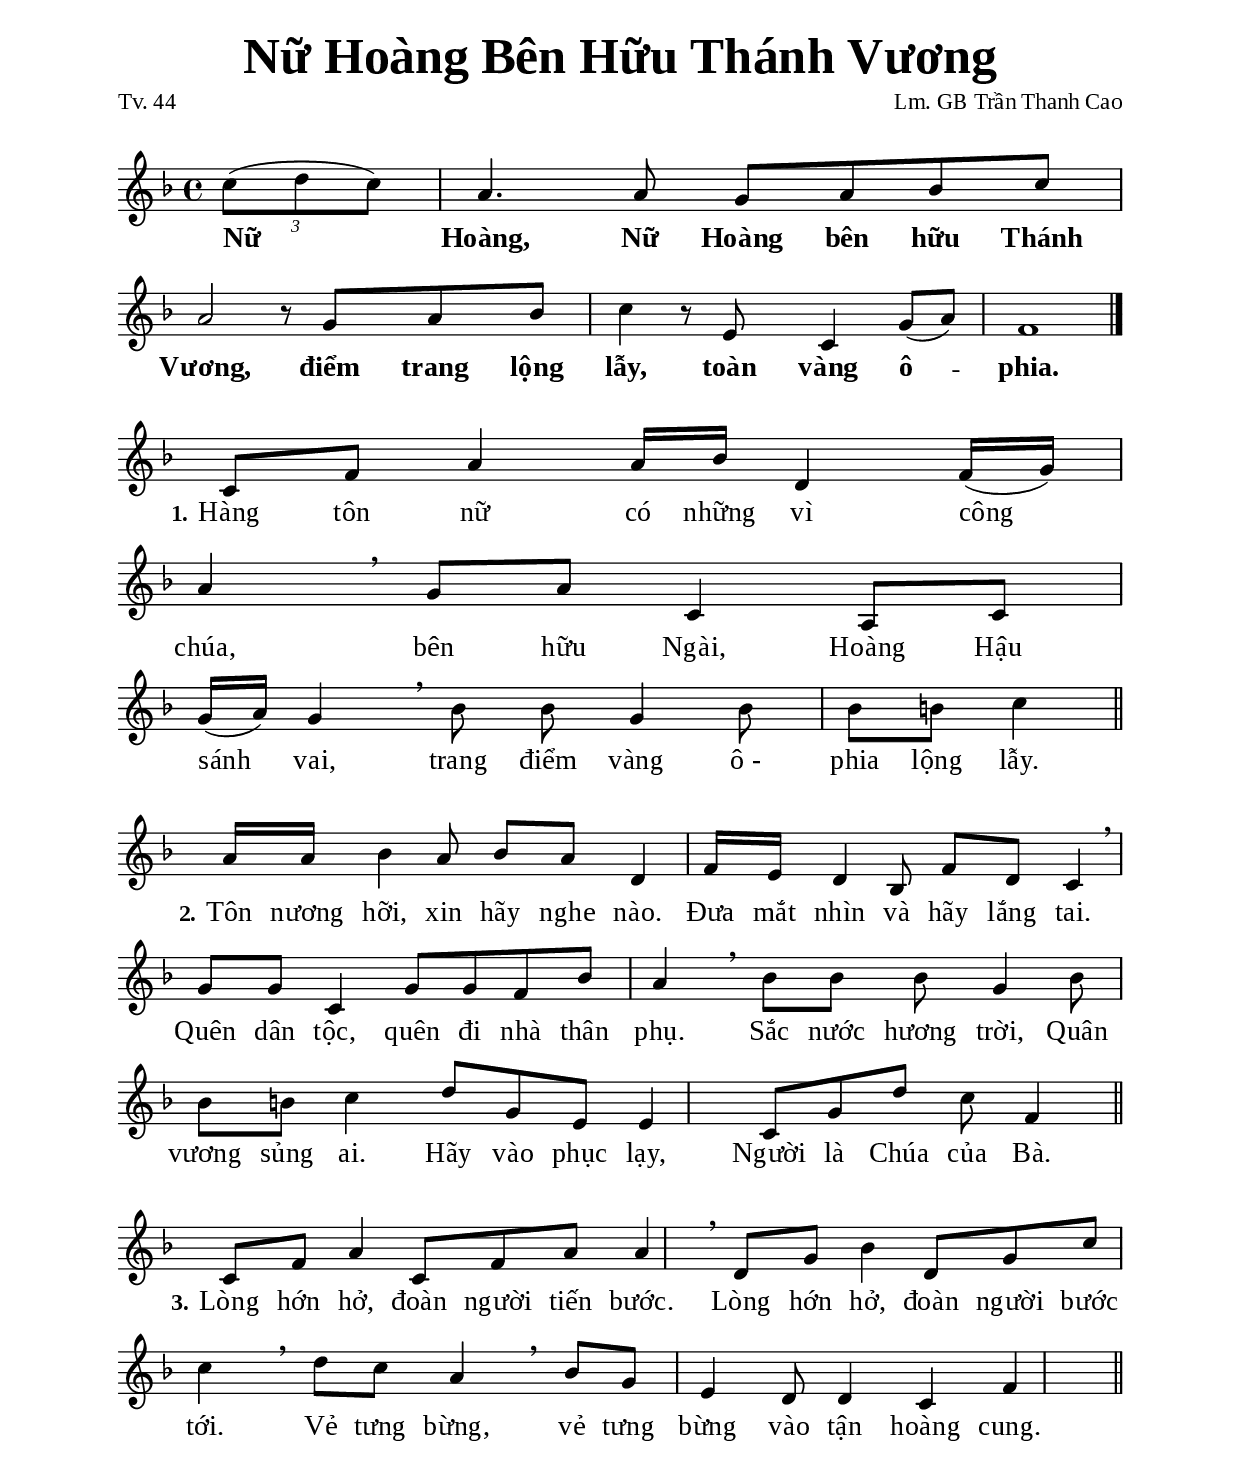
% Cài đặt chung
\version "2.22.1"
\include "english.ly"

\header {
  title = \markup { \fontsize #3 "Nữ Hoàng Bên Hữu Thánh Vương" }
  poet = "Tv. 44"
  composer = "Lm. GB Trần Thanh Cao"
  arranger = " "
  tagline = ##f
}

\paper {
  #(set-paper-size "a4")
  top-margin = 10\mm
  bottom-margin = 10\mm
  left-margin = 20\mm
  right-margin = 20\mm
  indent = #0
  #(define fonts
    (make-pango-font-tree
      "Liberation Serif"
      "Liberation Serif"
      "Liberation Serif"
      (/ 20 20)))
  page-count = #1
}

% Nhạc điệp khúc
nhacDiepKhuc = \relative c'' {
  \partial 4 \tuplet 3/2 { c8 (d c) } |
  a4. a8 g a bf c |
  a2 r8 g a bf |
  c4 r8 e, c4 g'8 (a) |
  f1 \bar "|."
}

% Nhạc phiên khúc
nhacPhienKhucMot = \relative c' {
  c8 f a4 a16 bf d,4 f16 (g) a4 \breathe
  g8 a c,4 a8 c g'16 (a) g4 \breathe
  bf8 bf g4 bf8 bf b! c4 \bar "||"
}

nhacPhienKhucHai = \relative c'' {
  a16 a bf4 a8 bf a d,4 f16 e d4 bf8 f' d c4 \breathe
  g'8 g c,4 g'8 g f bf a4 \breathe
  bf8 bf bf g4
  bf8 bf b! c4 d8 g, e e4 c8 g' d' c f,4 \bar "||"
}

nhacPhienKhucBa = \relative c' {
  8 f a4 c,8 f a a4 \breathe
  d,8 g bf4 d,8 g c c4 \breathe
  d8 c a4 \breathe
  bf8 g e4 d8 d4 c f \bar "||"
}

% Lời điệp khúc
loiDiepKhuc = \lyricmode {
  Nữ Hoàng, Nữ Hoàng bên hữu Thánh Vương,
  điểm trang lộng lẫy, toàn vàng ô -- phia.
}

% Lời phiên khúc
loiPhienKhucMot = \lyricmode {
  \set stanza = #"1."
  Hàng tôn nữ có những vì công chúa,
  bên hữu Ngài, Hoàng Hậu sánh vai,
  trang điểm vàng "ô -" phia lộng lẫy.
}

loiPhienKhucHai = \lyricmode {
  \set stanza = #"2."
  Tôn nương hỡi, xin hãy nghe nào.
  Đưa mắt nhìn và hãy lắng tai.
  Quên dân tộc, quên đi nhà thân phụ.
  Sắc nước hương trời, Quân vương sủng ai.
  Hãy vào phục lạy, Người là Chúa của Bà.
}

loiPhienKhucBa = \lyricmode {
  \set stanza = #"3."
  Lòng hớn hở, đoàn người tiến bước.
  Lòng hớn hở, đoàn người bước tới.
  Vẻ tưng bừng, vẻ tưng bừng vào tận hoàng cung.
}


% Dàn trang
\score {
  \new ChoirStaff <<
    \new Staff = diepKhuc \with {
        \consists "Merge_rests_engraver"
        %\magnifyStaff #(magstep +1)
      }
      <<
      \new Voice = beSop {
        \key f \major \time 4/4 \nhacDiepKhuc
      }
    >>
    \new Lyrics \lyricsto beSop \loiDiepKhuc
  >>
  \layout {
    \override Lyrics.LyricText.font-series = #'bold
    \override Lyrics.LyricText.font-size = #+2
    \override Lyrics.LyricSpace.minimum-distance = #4.0
    \override Score.BarNumber.break-visibility = ##(#f #f #f)
    \override Score.SpacingSpanner.uniform-stretching = ##t
  }
}

\score {
  \new ChoirStaff <<
    \new Staff = phienKhuc \with {
        %\magnifyStaff #(magstep +1)
      }
      <<
      \new Voice = beSop {
        \key f \major \time 4/4 \nhacPhienKhucMot
      }
    >>
    \new Lyrics \lyricsto beSop \loiPhienKhucMot
  >>
  \layout {
    \override Staff.TimeSignature.transparent = ##t
    \override Lyrics.LyricText.font-size = #+2
    \override Lyrics.LyricSpace.minimum-distance = #3.0
    \override Score.BarNumber.break-visibility = ##(#f #f #f)
    \override Score.SpacingSpanner.uniform-stretching = ##t
    \set Score.barAlways = ##t
    \set Score.defaultBarType = ""
  } 
}

\score {
  \new ChoirStaff <<
    \new Staff = phienKhuc \with {
        %\magnifyStaff #(magstep +1)
      }
      <<
      \new Voice = beSop {
        \key f \major \time 4/4 \nhacPhienKhucHai
      }
    >>
    \new Lyrics \lyricsto beSop \loiPhienKhucHai
  >>
  \layout {
    \override Staff.TimeSignature.transparent = ##t
    \override Lyrics.LyricText.font-size = #+2
    \override Lyrics.LyricSpace.minimum-distance = #1.7
    \override Score.BarNumber.break-visibility = ##(#f #f #f)
    \override Score.SpacingSpanner.uniform-stretching = ##t
    \set Score.barAlways = ##t
    \set Score.defaultBarType = ""
  } 
}

\score {
  \new ChoirStaff <<
    \new Staff = phienKhuc \with {
        %\magnifyStaff #(magstep +1)
      }
      <<
      \new Voice = beSop {
        \key f \major \time 4/4 \nhacPhienKhucBa
      }
    >>
    \new Lyrics \lyricsto beSop \loiPhienKhucBa
  >>
  \layout {
    \override Staff.TimeSignature.transparent = ##t
    \override Lyrics.LyricText.font-size = #+2
    \override Lyrics.LyricSpace.minimum-distance = #1.6
    \override Score.BarNumber.break-visibility = ##(#f #f #f)
    \override Score.SpacingSpanner.uniform-stretching = ##t
    \set Score.barAlways = ##t
    \set Score.defaultBarType = ""
  } 
}
